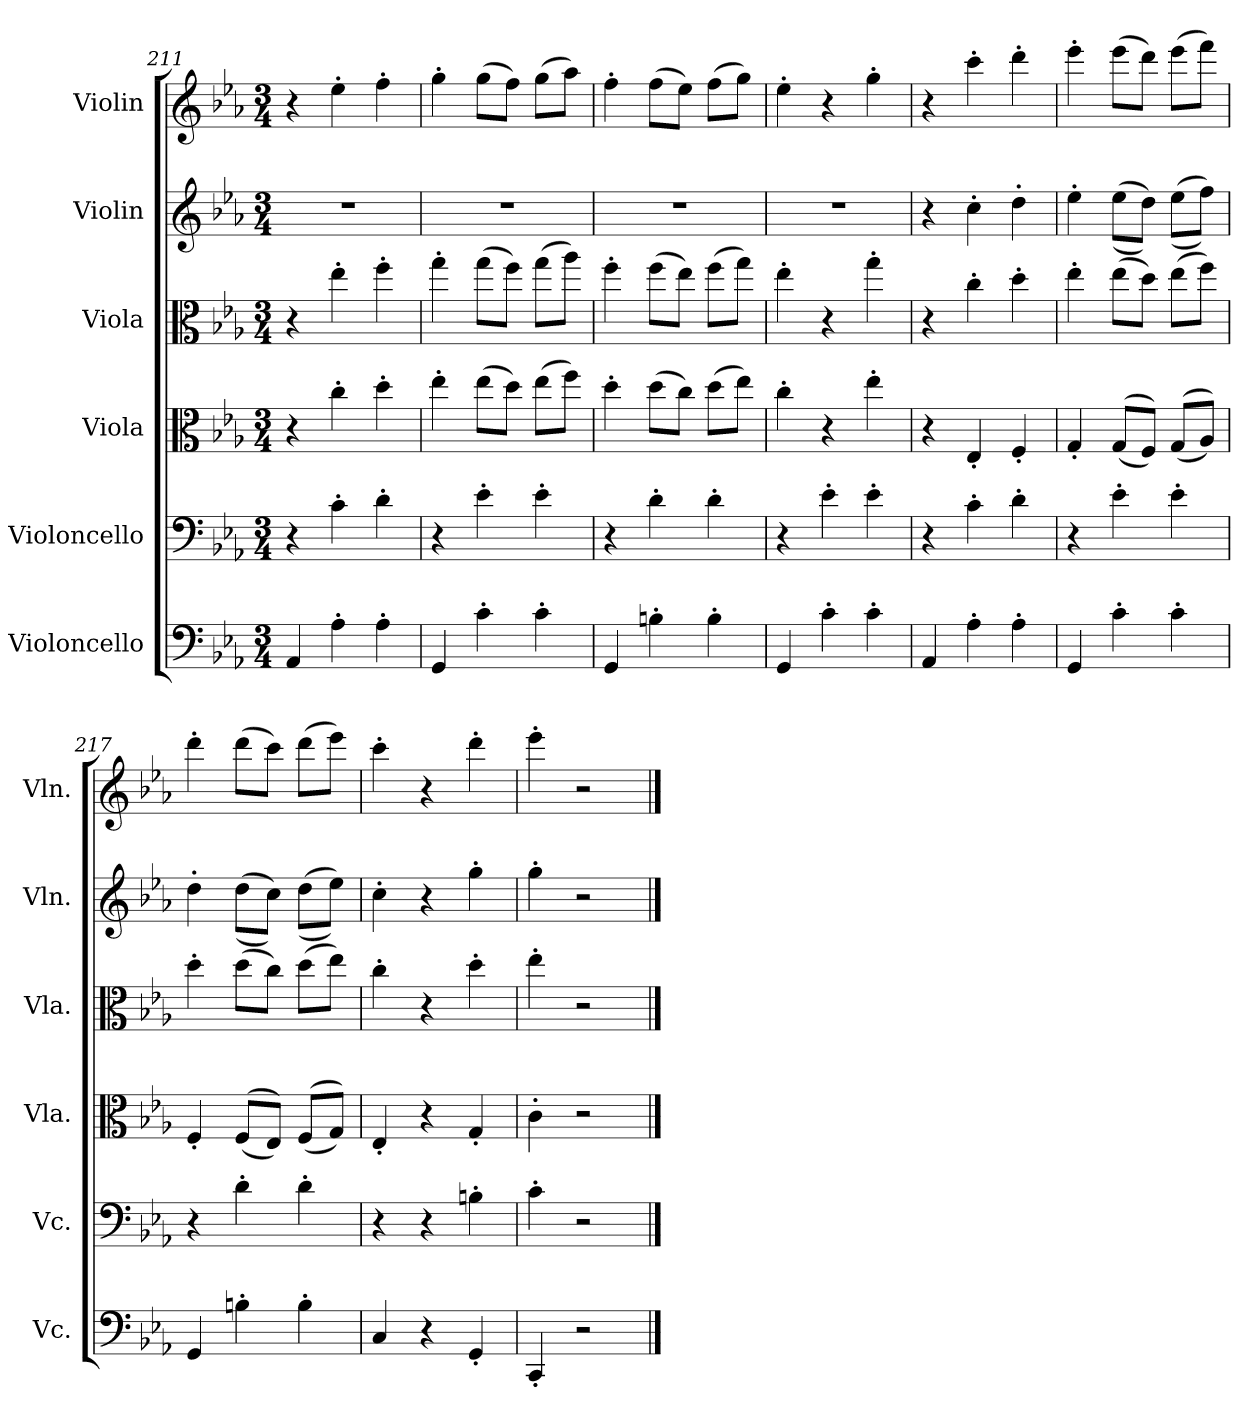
**kern	**kern	**kern	**kern	**kern	**kern
*part6	*part5	*part4	*part3	*part2	*part1
*staff6	*staff5	*staff4	*staff3	*staff2	*staff1
*I"Violoncello	*I"Violoncello	*I"Viola	*I"Viola	*I"Violin	*I"Violin
*I'Vc.	*I'Vc.	*I'Vla.	*I'Vla.	*I'Vln.	*I'Vln.
*clefF4	*clefF4	*clefC3	*clefC3	*clefG2	*clefG2
*k[b-e-a-]	*k[b-e-a-]	*k[b-e-a-]	*k[b-e-a-]	*k[b-e-a-]	*k[b-e-a-]
*M3/4	*M3/4	*M3/4	*M3/4	*M3/4	*M3/4
=211	=211	=211	=211	=211	=211
4AA-/	4r	4r	4r	2.r	4r
4A-'\	4c'\	4cc'\	4ee-'\	.	4ee-'\
4A-'\	4d'\	4dd'\	4ff'\	.	4ff'\
=212	=212	=212	=212	=212	=212
4GG/	4r	4ee-'\	4gg'\	2.r	4gg'\
4c'\	4e-'\	(>8ee-\L	(>8gg\L	.	(>8gg\L
.	.	8dd\J)	8ff\J)	.	8ff\J)
4c'\	4e-'\	(>8ee-\L	(>8gg\L	.	(>8gg\L
.	.	8ff\J)	8aa-\J)	.	8aa-\J)
=213	=213	=213	=213	=213	=213
4GG/	4r	4dd'\	4ff'\	2.r	4ff'\
4Bn'\	4d'\	(>8dd\L	(>8ff\L	.	(>8ff\L
.	.	8cc\J)	8ee-\J)	.	8ee-\J)
4B'\	4d'\	(>8dd\L	(>8ff\L	.	(>8ff\L
.	.	8ee-\J)	8gg\J)	.	8gg\J)
!!LO:LB:g=z
=214	=214	=214	=214	=214	=214
4GG/	4r	4cc'\	4ee-'\	2.r	4ee-'\
4c'\	4e-'\	4r	4r	.	4r
4c'\	4e-'\	4ee-'\	4gg'\	.	4gg'\
=215	=215	=215	=215	=215	=215
4AA-/	4r	4r	4r	4r	4r
4A-'\	4c'\	4E-'/	4cc'\	4cc'\	4ccc'\
4A-'\	4d'\	4F'/	4dd'\	4dd'\	4ddd'\
=216	=216	=216	=216	=216	=216
4GG/	4r	4G'/	4ee-'\	4ee-'\	4eee-'\
4c'\	4e-'\	(<(<8G/L	(>8ee-\L	(>(>8ee-\L	(>8eee-\L
.	.	8F/J))	8dd\J)	8dd\J))	8ddd\J)
4c'\	4e-'\	(<(<8G/L	(>8ee-\L	(>(>8ee-\L	(>8eee-\L
.	.	8A-/J))	8ff\J)	8ff\J))	8fff\J)
=217	=217	=217	=217	=217	=217
4GG/	4r	4F'/	4dd'\	4dd'\	4ddd'\
4Bn'\	4d'\	(<(<8F/L	(>8dd\L	(>(>8dd\L	(>8ddd\L
.	.	8E-/J))	8cc\J)	8cc\J))	8ccc\J)
4B'\	4d'\	(<(<8F/L	(>8dd\L	(>(>8dd\L	(>8ddd\L
.	.	8G/J))	8ee-\J)	8ee-\J))	8eee-\J)
=218	=218	=218	=218	=218	=218
4C/	4r	4E-'/	4cc'\	4cc'\	4ccc'\
4r	4r	4r	4r	4r	4r
4GG'/	4Bn'\	4G'/	4dd'\	4gg'\	4ddd'\
=219	=219	=219	=219	=219	=219
4CC'/	4c'\	4c'\	4ee-'\	4gg'\	4eee-'\
2r	2r	2r	2r	2r	2r
==	==	==	==	==	==
*-	*-	*-	*-	*-	*-
